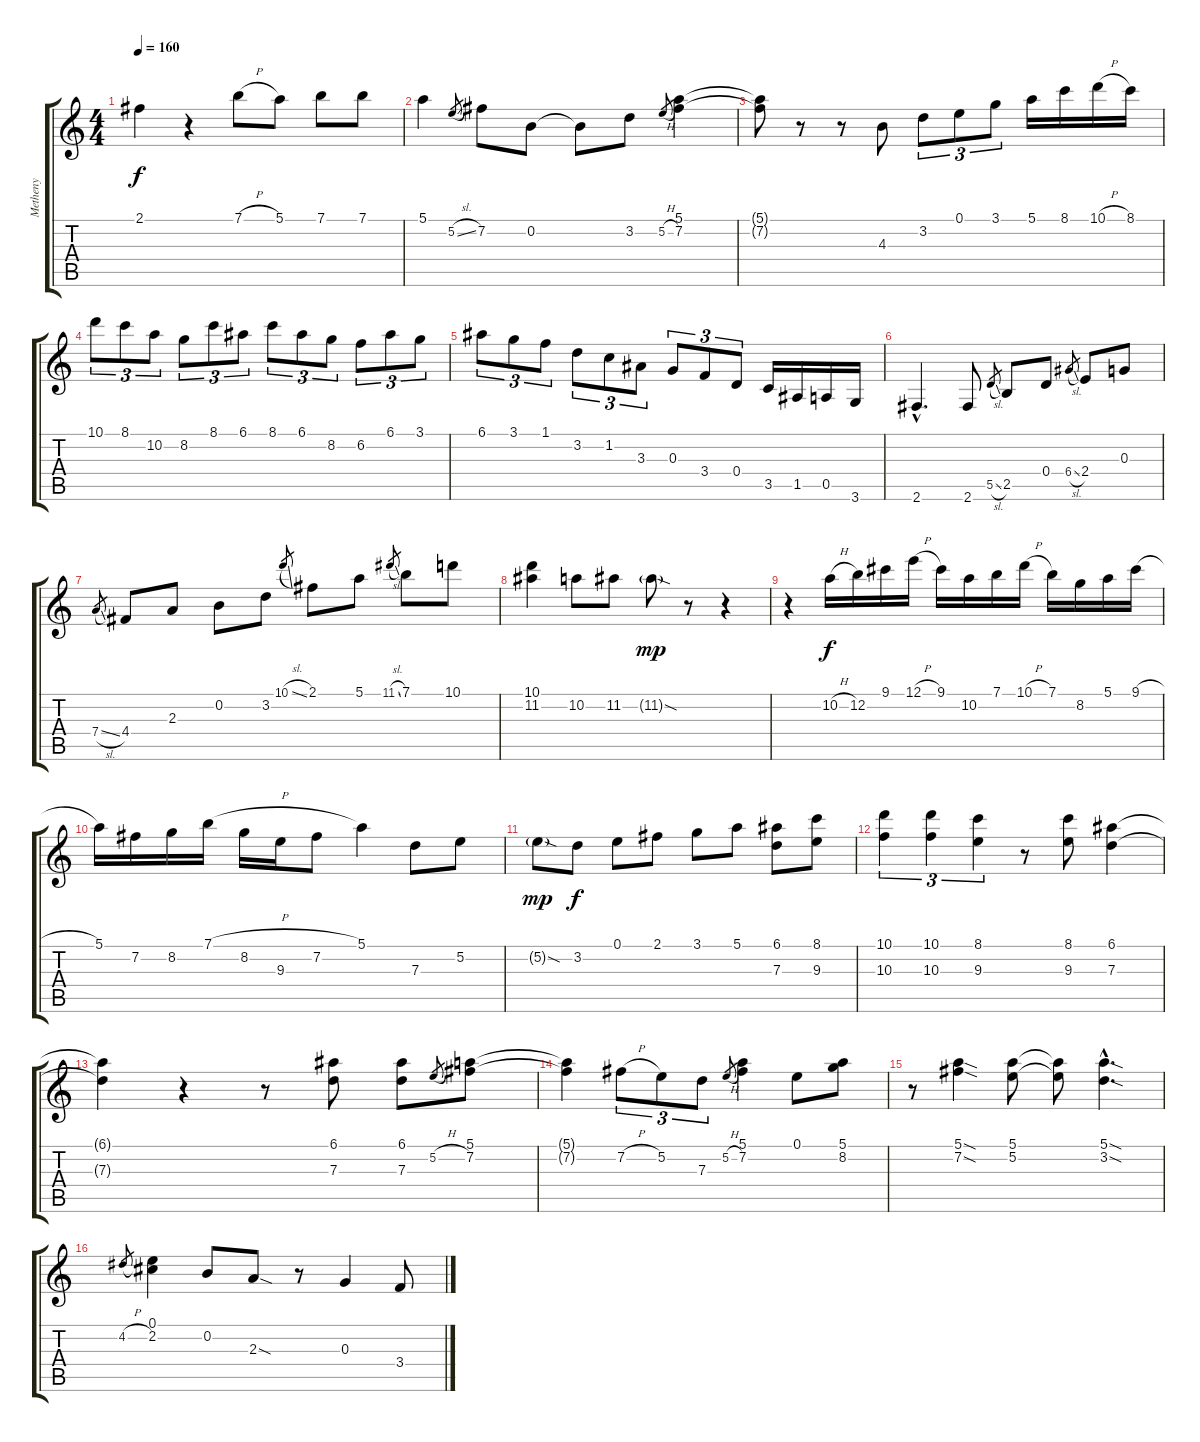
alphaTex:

\track ("Metheny" "Metheny") {instrument electricguitarjazz}
\staff {score tabs}
\tuning (E4 B3 G3 D3 A2 E2) {hide}
\ts (4 4)
\tempo 160
\clef g2
\ks c
2.1.4{dy f} r.4 7.1{h}.8 5.1.8 7.1.8 7.1.8 |
5.1.4 5.2{sl}.8{gr} 7.2.8 0.2.8 0.2{t}.8 3.2.8 5.2{h}.8{gr} (5.1 7.2).4 |
(5.1{t} 7.2{t}).8 r.8 r.8 4.3.8 3.2.8{tu (3 2)} 0.1.8{tu (3 2)} 3.1.8{tu (3 2)} 5.1.16 8.1.16 10.1{h}.16 8.1.16 |
10.1.8{tu (3 2)} 8.1.8{tu (3 2)} 10.2.8{tu (3 2)} 8.2.8{tu (3 2)} 8.1.8{tu (3 2)} 6.1.8{tu (3 2)} 8.1.8{tu (3 2)} 6.1.8{tu (3 2)} 8.2.8{tu (3 2)} 6.2.8{tu (3 2)} 6.1.8{tu (3 2)} 3.1.8{tu (3 2)} |
6.1.8{tu (3 2)} 3.1.8{tu (3 2)} 1.1.8{tu (3 2)} 3.2.8{tu (3 2)} 1.2.8{tu (3 2)} 3.3.8{tu (3 2)} 0.3.8{tu (3 2)} 3.4.8{tu (3 2)} 0.4.8{tu (3 2)} 3.5.16 1.5.16 0.5.16 3.6.16 |
2.6{hac}.4{d} 2.6.8 5.5{sl}.8{gr} 2.5.8 0.4.8 6.4{sl}.8{gr} 2.4.8 0.3.8 |
7.4{sl}.8{gr} 4.4.8 2.3.8 0.2.8 3.2.8 10.1{sl}.8{gr} 2.1.8 5.1.8 11.1{sl}.8{gr} 7.1.8 10.1.8 |
(10.1 11.2).4 10.2.8 11.2.8 11.2{sod g}.8{dy mp} r.8 r.4 |
r.4 10.2{h}.16{dy f} 12.2.16 9.1.16 12.1{h}.16 9.1.16 10.2.16 7.1.16 10.1{h}.16 7.1.16 8.2.16 5.1.16 9.1{h}.16 |
5.1.16 7.2.16 8.2.16 7.1{h}.16 8.2.16 9.3.16 7.2.8 5.1.4 7.3.8 5.2.8 |
5.2{sod g}.8{dy mp} 3.2.8{dy f} 0.1.8 2.1.8 3.1.8 5.1.8 (6.1 7.3).8 (8.1 9.3).8 |
(10.1 10.3).4{tu (3 2)} (10.1 10.3).4{tu (3 2)} (8.1 9.3).4{tu (3 2)} r.8 (8.1 9.3).8 (6.1 7.3).4 |
(6.1{t} 7.3{t}).4 r.4 r.8 (6.1 7.3).8 (6.1 7.3).8 5.2{h}.8{gr} (5.1 7.2).8 |
(5.1{t} 7.2{t}).4 7.2{h}.8{tu (3 2)} 5.2.8{tu (3 2)} 7.3.8{tu (3 2)} 5.2{h}.8{gr} (5.1 7.2).4 0.1.8 (5.1 8.2).8 |
r.8 (5.1{sod} 7.2{sod}).4 (5.1 5.2).8 (5.1{t} 5.2{t}).8 (5.1{sod hac} 3.2{sod hac}).4{d} |
4.2{h}.8{gr} (0.1 2.2).4 0.2.8 2.3{sod}.8 r.8 0.3.4 3.4.8
